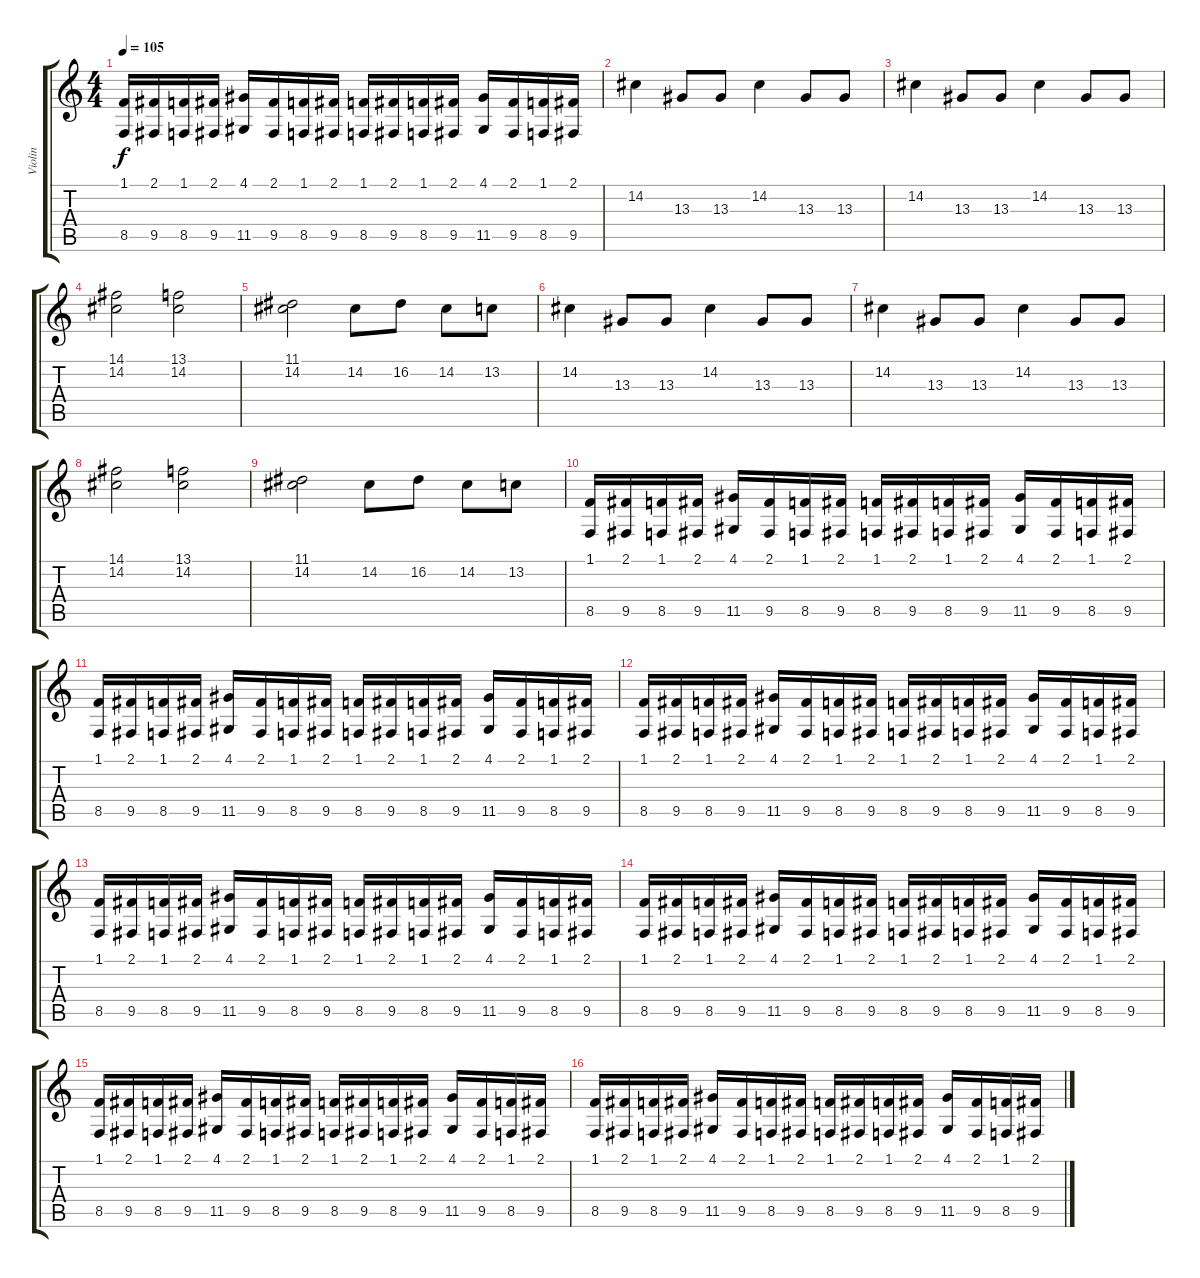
\track ("Violin" "Violin") {instrument violin}
\staff {score tabs}
\tuning (E4 B3 G3 D3 A2 E2) {hide}
\ts (4 4)
\tempo 105
\clef g2
\ks c
(1.1 8.5).16{dy f} (2.1 9.5).16 (1.1 8.5).16 (2.1 9.5).16 (4.1 11.5).16 (2.1 9.5).16 (1.1 8.5).16 (2.1 9.5).16 (1.1 8.5).16 (2.1 9.5).16 (1.1 8.5).16 (2.1 9.5).16 (4.1 11.5).16 (2.1 9.5).16 (1.1 8.5).16 (2.1 9.5).16 |
14.2.4 13.3.8 13.3.8 14.2.4 13.3.8 13.3.8 |
14.2.4 13.3.8 13.3.8 14.2.4 13.3.8 13.3.8 |
(14.1 14.2).2 (13.1 14.2).2 |
(11.1 14.2).2 14.2.8 16.2.8 14.2.8 13.2.8 |
14.2.4 13.3.8 13.3.8 14.2.4 13.3.8 13.3.8 |
14.2.4 13.3.8 13.3.8 14.2.4 13.3.8 13.3.8 |
(14.1 14.2).2 (13.1 14.2).2 |
(11.1 14.2).2 14.2.8 16.2.8 14.2.8 13.2.8 |
(1.1 8.5).16 (2.1 9.5).16 (1.1 8.5).16 (2.1 9.5).16 (4.1 11.5).16 (2.1 9.5).16 (1.1 8.5).16 (2.1 9.5).16 (1.1 8.5).16 (2.1 9.5).16 (1.1 8.5).16 (2.1 9.5).16 (4.1 11.5).16 (2.1 9.5).16 (1.1 8.5).16 (2.1 9.5).16 |
(1.1 8.5).16 (2.1 9.5).16 (1.1 8.5).16 (2.1 9.5).16 (4.1 11.5).16 (2.1 9.5).16 (1.1 8.5).16 (2.1 9.5).16 (1.1 8.5).16 (2.1 9.5).16 (1.1 8.5).16 (2.1 9.5).16 (4.1 11.5).16 (2.1 9.5).16 (1.1 8.5).16 (2.1 9.5).16 |
(1.1 8.5).16 (2.1 9.5).16 (1.1 8.5).16 (2.1 9.5).16 (4.1 11.5).16 (2.1 9.5).16 (1.1 8.5).16 (2.1 9.5).16 (1.1 8.5).16 (2.1 9.5).16 (1.1 8.5).16 (2.1 9.5).16 (4.1 11.5).16 (2.1 9.5).16 (1.1 8.5).16 (2.1 9.5).16 |
(1.1 8.5).16 (2.1 9.5).16 (1.1 8.5).16 (2.1 9.5).16 (4.1 11.5).16 (2.1 9.5).16 (1.1 8.5).16 (2.1 9.5).16 (1.1 8.5).16 (2.1 9.5).16 (1.1 8.5).16 (2.1 9.5).16 (4.1 11.5).16 (2.1 9.5).16 (1.1 8.5).16 (2.1 9.5).16 |
(1.1 8.5).16 (2.1 9.5).16 (1.1 8.5).16 (2.1 9.5).16 (4.1 11.5).16 (2.1 9.5).16 (1.1 8.5).16 (2.1 9.5).16 (1.1 8.5).16 (2.1 9.5).16 (1.1 8.5).16 (2.1 9.5).16 (4.1 11.5).16 (2.1 9.5).16 (1.1 8.5).16 (2.1 9.5).16 |
(1.1 8.5).16 (2.1 9.5).16 (1.1 8.5).16 (2.1 9.5).16 (4.1 11.5).16 (2.1 9.5).16 (1.1 8.5).16 (2.1 9.5).16 (1.1 8.5).16 (2.1 9.5).16 (1.1 8.5).16 (2.1 9.5).16 (4.1 11.5).16 (2.1 9.5).16 (1.1 8.5).16 (2.1 9.5).16 |
(1.1 8.5).16 (2.1 9.5).16 (1.1 8.5).16 (2.1 9.5).16 (4.1 11.5).16 (2.1 9.5).16 (1.1 8.5).16 (2.1 9.5).16 (1.1 8.5).16 (2.1 9.5).16 (1.1 8.5).16 (2.1 9.5).16 (4.1 11.5).16 (2.1 9.5).16 (1.1 8.5).16 (2.1 9.5).16
